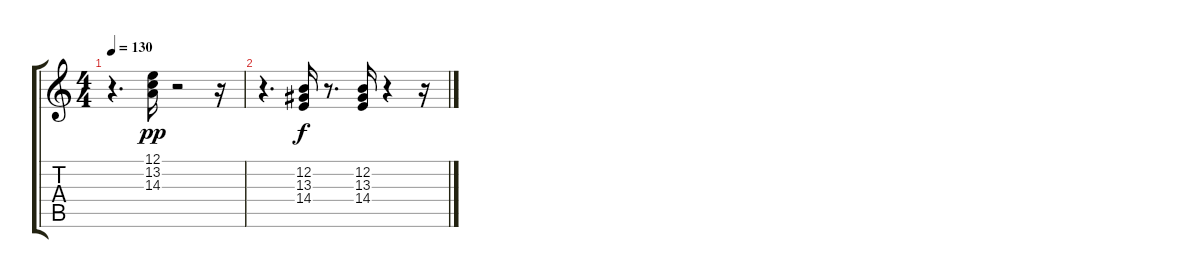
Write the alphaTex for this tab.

\track "" {instrument percussiveorgan}
\staff {score tabs}
\tuning (E4 B3 G3 D3 A2 E2) {hide}
\ts (4 4)
\tempo 130
\clef g2
\ks c
r.4{d dy mp} (12.1 13.2 14.3).16{dy pp} r.2 r.16 |
r.4{d} (12.2 13.3 14.4).16{dy f} r.8{d} (12.2 13.3 14.4).16 r.4 r.16
